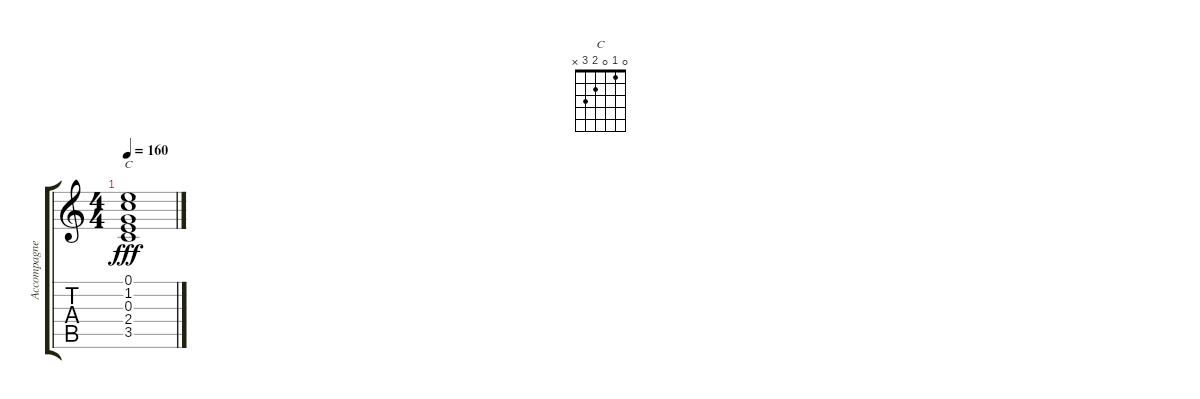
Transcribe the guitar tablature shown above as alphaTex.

\track ("Accompagnement" "Accompagne") {instrument electricguitarjazz}
\staff {score tabs}
\tuning (E4 B3 G3 D3 A2 E2) {hide}
\chord ("C" 0 1 0 2 3 x)
\ts (4 4)
\tempo 160
\clef g2
\ks c
(0.1 1.2 0.3 2.4 3.5).1{ch "C" dy fff}
